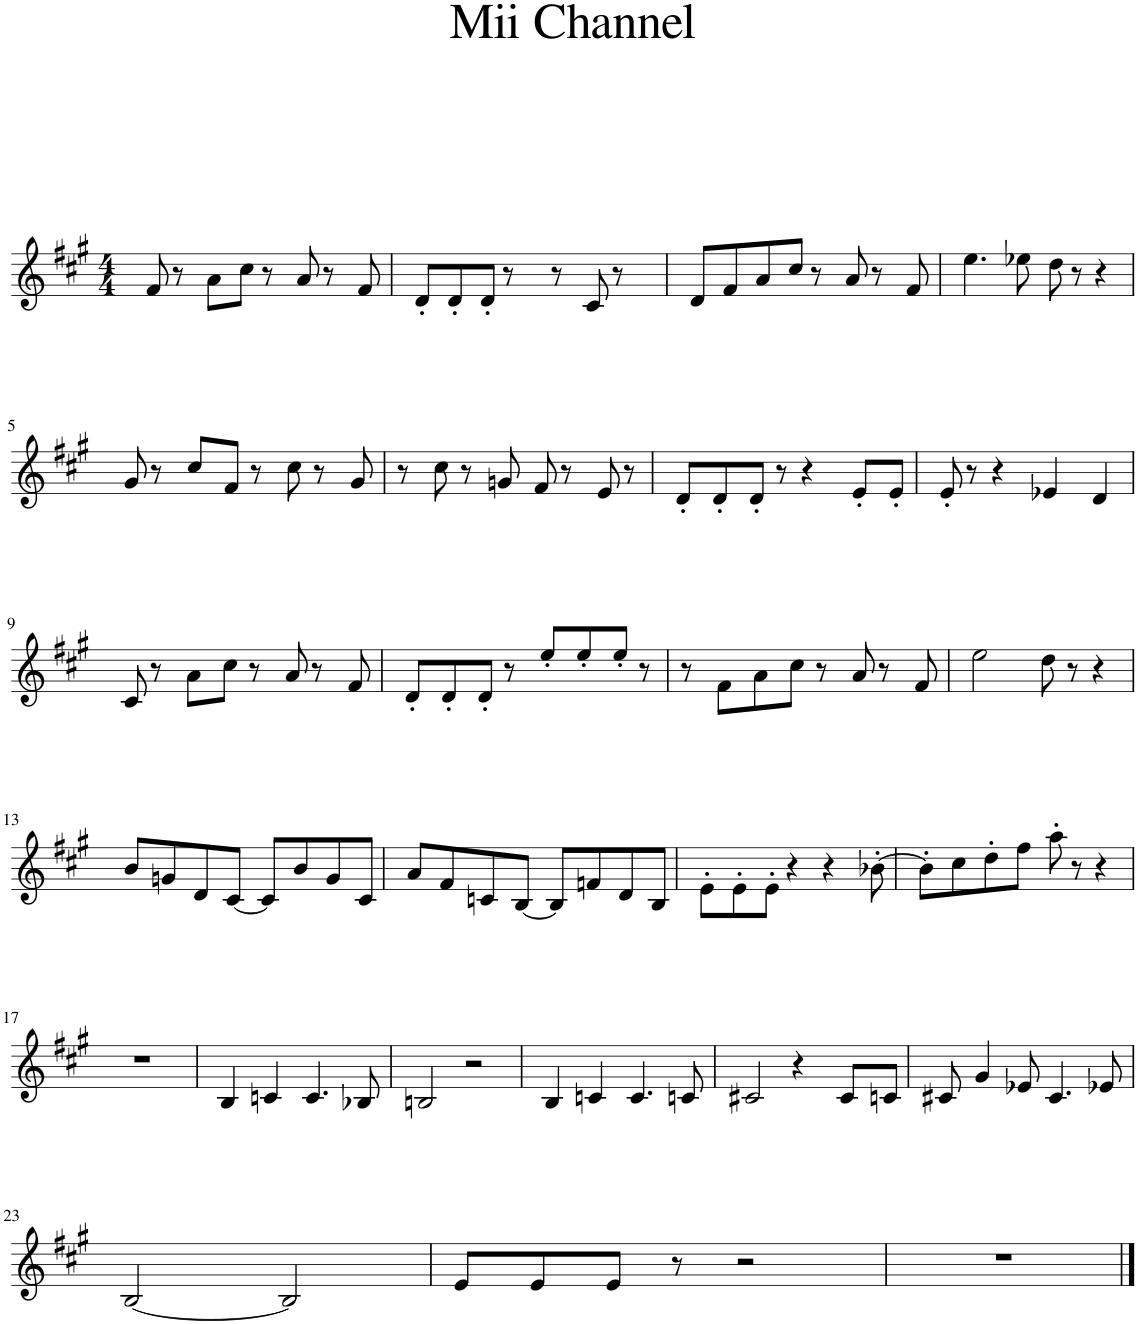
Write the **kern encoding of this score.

**kern
*part1
*staff1
*I"Piano
*I'Pno.
*clefG2
*k[f#c#g#]
*M4/4
=1
8f#/
8r
8a\L
8cc#\J
8r
8a/
8r
8f#/
=2
8d'/L
8d'/
8d'/J
8r
8ryy
8r
8c#/
8r
=3
8d/L
8f#/
8a/
8cc#/J
8r
8a/
8r
8f#/
=4
4.ee\
8ee-X\
8dd\
8r
4r
!!LO:LB:g=z
=5
8g#/
8r
8cc#/L
8f#/J
8r
8cc#\
8r
8g#/
=6
8r
8cc#\
8r
8gn/
8f#/
8r
8e/
8r
=7
8d'/L
8d'/
8d'/J
8r
4r
8e'/L
8e'/J
=8
8e'/
8r
4r
4e-X/
4d/
!!LO:LB:g=z
=9
8c#/
8r
8a\L
8cc#\J
8r
8a/
8r
8f#/
=10
8d'/L
8d'/
8d'/J
8r
8ee'/L
8ee'/
8ee'/J
8r
=11
8r
8f#\L
8a\
8cc#\J
8r
8a/
8r
8f#/
=12
2ee\
8dd\
8r
4r
!!LO:LB:g=z
=13
8b/L
8gn/
8d/
[8c#/J
8c#/L]
8b/
8g/
8c#/J
=14
8a/L
8f#/
8cn/
[8B/J
8B/L]
8fn/
8d/
8B/J
=15
8e'\L
8e'\
8e'\J
4r
4r
[8b-X'\
=16
8b-'\L]
8cc#\
8dd'\
8ff#\J
8aa'\
8r
4r
!!LO:LB:g=z
=17
1r
=18
4B/
4cn/
4.c/
8B-X/
=19
2Bn/
2r
=20
4B/
4cn/
4.c/
8cn/
=21
2c#X/
4r
8c#/L
8cn/J
=22
8c#X/
4g#/
8e-X/
4.c#/
8e-X/
!!LO:LB:g=z
=23
[2B/
2B/]
=24
8e/L
8e/
8e/J
8r
2r
=25
1r
==
*-
